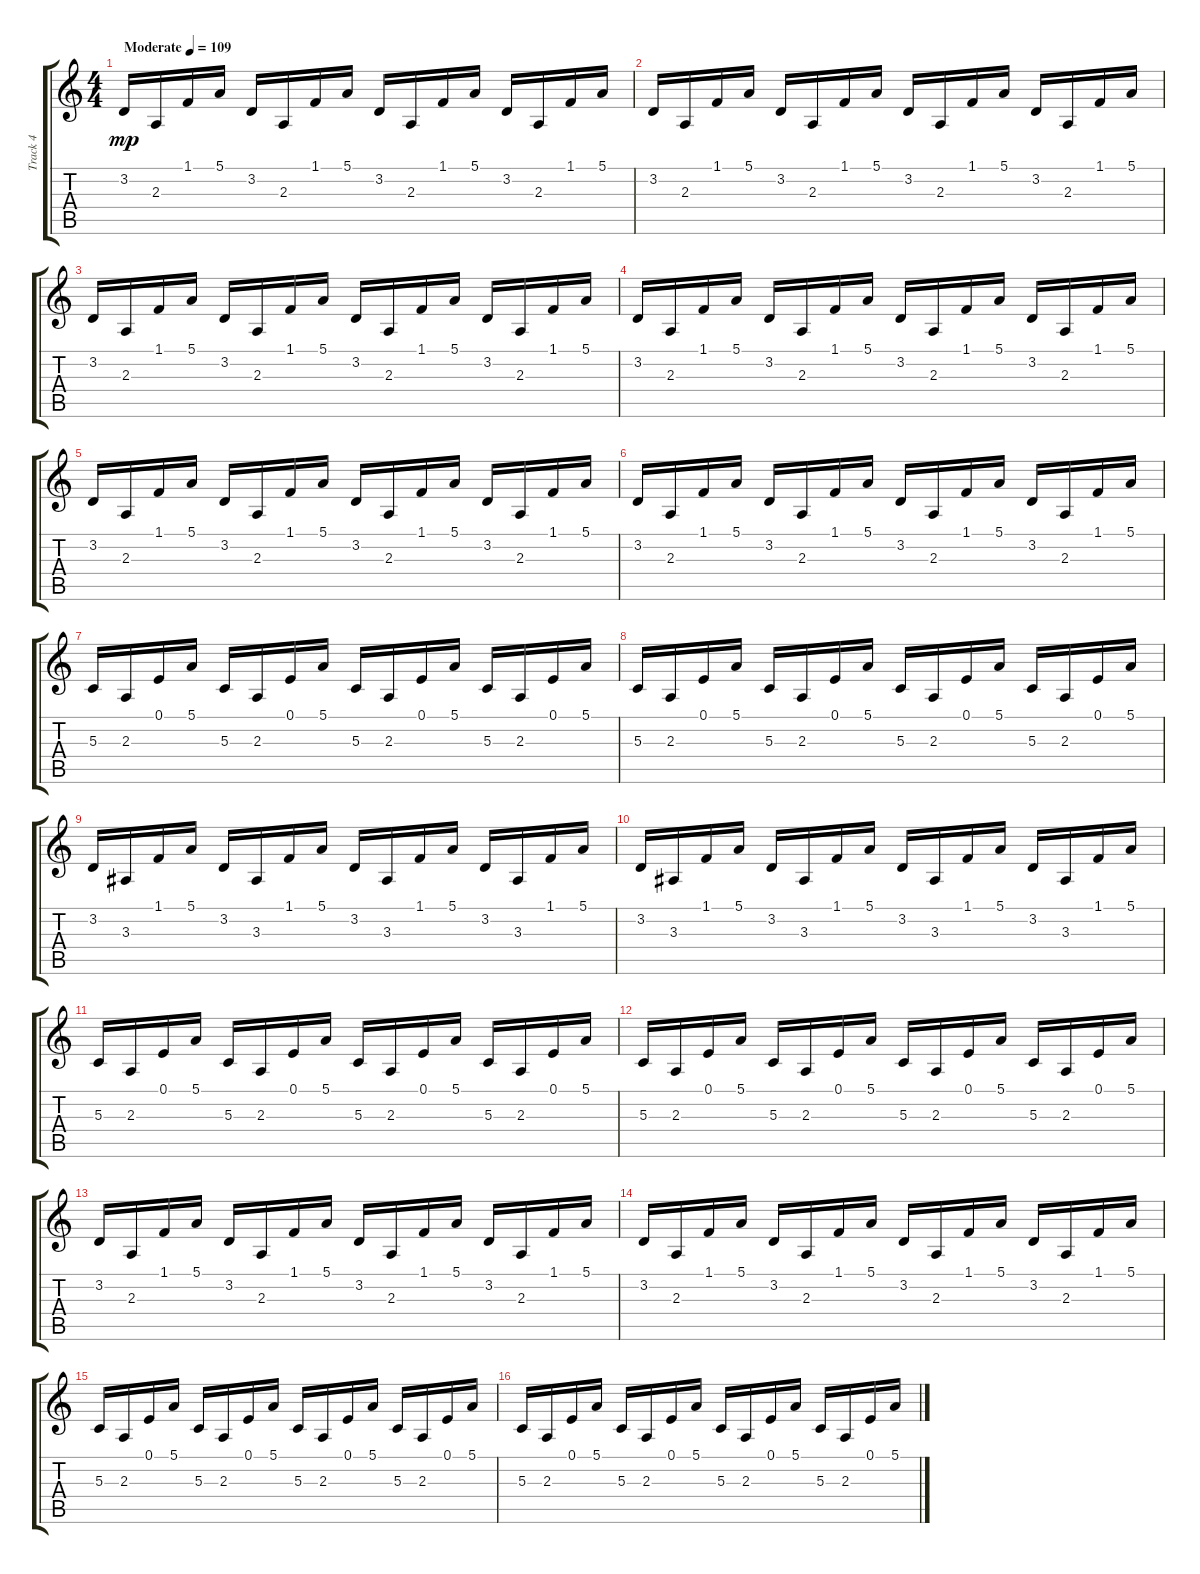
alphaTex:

\track ("Track 4" "Track 4") {instrument electricpiano1}
\staff {score tabs}
\tuning (E4 B3 G3 D3 A2 E2) {hide}
\ts (4 4)
\tempo (109 "Moderate")
\clef g2
\ks c
3.2.16{dy mp instrument electricpiano1} 2.3.16 1.1.16 5.1.16 3.2.16 2.3.16 1.1.16 5.1.16 3.2.16 2.3.16 1.1.16 5.1.16 3.2.16 2.3.16 1.1.16 5.1.16 |
3.2.16 2.3.16 1.1.16 5.1.16 3.2.16 2.3.16 1.1.16 5.1.16 3.2.16 2.3.16 1.1.16 5.1.16 3.2.16 2.3.16 1.1.16 5.1.16 |
3.2.16 2.3.16 1.1.16 5.1.16 3.2.16 2.3.16 1.1.16 5.1.16 3.2.16 2.3.16 1.1.16 5.1.16 3.2.16 2.3.16 1.1.16 5.1.16 |
3.2.16 2.3.16 1.1.16 5.1.16 3.2.16 2.3.16 1.1.16 5.1.16 3.2.16 2.3.16 1.1.16 5.1.16 3.2.16 2.3.16 1.1.16 5.1.16 |
3.2.16 2.3.16 1.1.16 5.1.16 3.2.16 2.3.16 1.1.16 5.1.16 3.2.16 2.3.16 1.1.16 5.1.16 3.2.16 2.3.16 1.1.16 5.1.16 |
3.2.16 2.3.16 1.1.16 5.1.16 3.2.16 2.3.16 1.1.16 5.1.16 3.2.16 2.3.16 1.1.16 5.1.16 3.2.16 2.3.16 1.1.16 5.1.16 |
5.3.16 2.3.16 0.1.16 5.1.16 5.3.16 2.3.16 0.1.16 5.1.16 5.3.16 2.3.16 0.1.16 5.1.16 5.3.16 2.3.16 0.1.16 5.1.16 |
5.3.16 2.3.16 0.1.16 5.1.16 5.3.16 2.3.16 0.1.16 5.1.16 5.3.16 2.3.16 0.1.16 5.1.16 5.3.16 2.3.16 0.1.16 5.1.16 |
3.2.16 3.3.16 1.1.16 5.1.16 3.2.16 3.3.16 1.1.16 5.1.16 3.2.16 3.3.16 1.1.16 5.1.16 3.2.16 3.3.16 1.1.16 5.1.16 |
3.2.16 3.3.16 1.1.16 5.1.16 3.2.16 3.3.16 1.1.16 5.1.16 3.2.16 3.3.16 1.1.16 5.1.16 3.2.16 3.3.16 1.1.16 5.1.16 |
5.3.16 2.3.16 0.1.16 5.1.16 5.3.16 2.3.16 0.1.16 5.1.16 5.3.16 2.3.16 0.1.16 5.1.16 5.3.16 2.3.16 0.1.16 5.1.16 |
5.3.16 2.3.16 0.1.16 5.1.16 5.3.16 2.3.16 0.1.16 5.1.16 5.3.16 2.3.16 0.1.16 5.1.16 5.3.16 2.3.16 0.1.16 5.1.16 |
3.2.16 2.3.16 1.1.16 5.1.16 3.2.16 2.3.16 1.1.16 5.1.16 3.2.16 2.3.16 1.1.16 5.1.16 3.2.16 2.3.16 1.1.16 5.1.16 |
3.2.16 2.3.16 1.1.16 5.1.16 3.2.16 2.3.16 1.1.16 5.1.16 3.2.16 2.3.16 1.1.16 5.1.16 3.2.16 2.3.16 1.1.16 5.1.16 |
5.3.16 2.3.16 0.1.16 5.1.16 5.3.16 2.3.16 0.1.16 5.1.16 5.3.16 2.3.16 0.1.16 5.1.16 5.3.16 2.3.16 0.1.16 5.1.16 |
5.3.16 2.3.16 0.1.16 5.1.16 5.3.16 2.3.16 0.1.16 5.1.16 5.3.16 2.3.16 0.1.16 5.1.16 5.3.16 2.3.16 0.1.16 5.1.16
